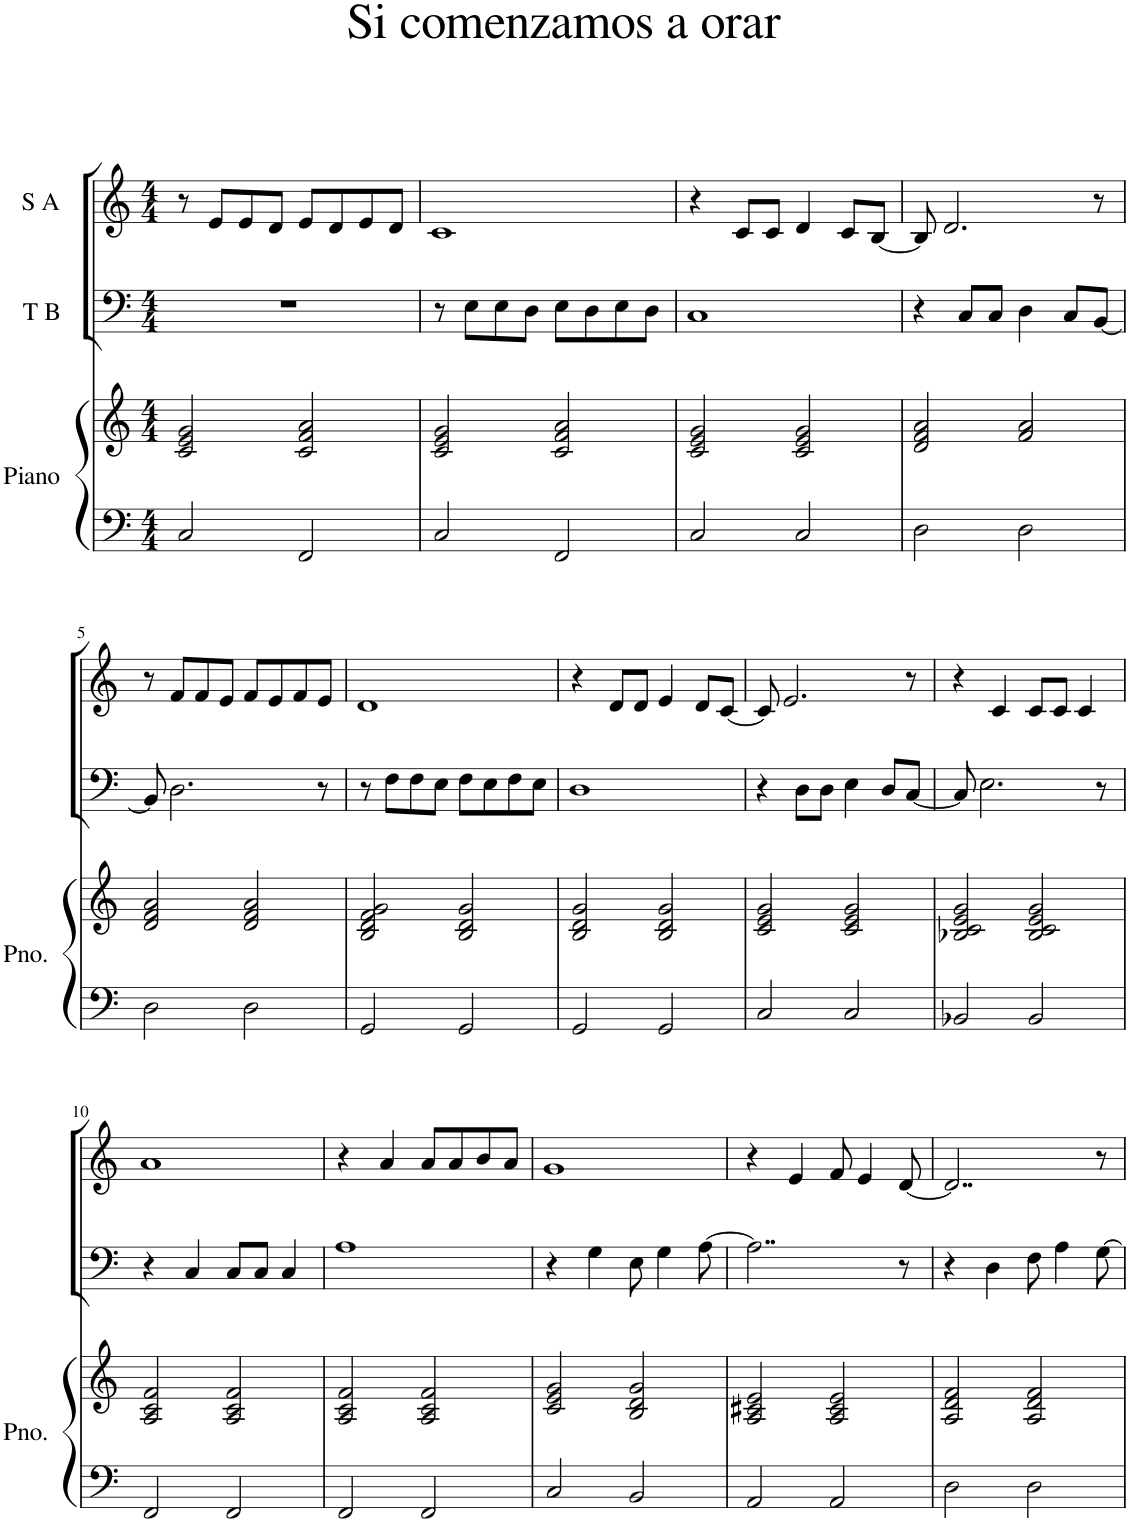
**kern	**kern	**kern	**kern
*part3	*part3	*part2	*part1
*staff4	*staff3	*staff2	*staff1
*I"Piano	*	*I"T B	*I"S A
*I'Pno.	*	*	*
*clefF4	*clefG2	*clefF4	*clefG2
*k[]	*k[]	*k[]	*k[]
*M4/4	*M4/4	*M4/4	*M4/4
=1	=1	=1	=1
2C/	2c/ 2e/ 2g/	1r	8r
.	.	.	8e/L
.	.	.	8e/
.	.	.	8d/J
2FF/	2c/ 2f/ 2a/	.	8e/L
.	.	.	8d/
.	.	.	8e/
.	.	.	8d/J
=2	=2	=2	=2
2C/	2c/ 2e/ 2g/	8r	1c
.	.	8E\L	.
.	.	8E\	.
.	.	8D\J	.
2FF/	2c/ 2f/ 2a/	8E\L	.
.	.	8D\	.
.	.	8E\	.
.	.	8D\J	.
=3	=3	=3	=3
2C/	2c/ 2e/ 2g/	1C	4r
.	.	.	8c/L
.	.	.	8c/J
2C/	2c/ 2e/ 2g/	.	4d/
.	.	.	8c/L
.	.	.	[8B/J
=4	=4	=4	=4
2D\	2d/ 2f/ 2a/	4r	8B/]
.	.	.	2.d/
.	.	8C/L	.
.	.	8C/J	.
2D\	2f/ 2a/	4D\	.
.	.	8C/L	.
.	.	[8BB/J	8r
!!LO:LB:g=z
=5	=5	=5	=5
2D\	2d/ 2f/ 2a/	8BB/]	8r
.	.	2.D\	8f/L
.	.	.	8f/
.	.	.	8e/J
2D\	2d/ 2f/ 2a/	.	8f/L
.	.	.	8e/
.	.	.	8f/
.	.	8r	8e/J
=6	=6	=6	=6
2GG/	2B/ 2d/ 2f/ 2g/	8r	1d
.	.	8F\L	.
.	.	8F\	.
.	.	8E\J	.
2GG/	2B/ 2d/ 2g/	8F\L	.
.	.	8E\	.
.	.	8F\	.
.	.	8E\J	.
=7	=7	=7	=7
2GG/	2B/ 2d/ 2g/	1D	4r
.	.	.	8d/L
.	.	.	8d/J
2GG/	2B/ 2d/ 2g/	.	4e/
.	.	.	8d/L
.	.	.	[8c/J
=8	=8	=8	=8
2C/	2c/ 2e/ 2g/	4r	8c/]
.	.	.	2.e/
.	.	8D\L	.
.	.	8D\J	.
2C/	2c/ 2e/ 2g/	4E\	.
.	.	8D/L	.
.	.	[8C/J	8r
=9	=9	=9	=9
2BB-X/	2B-X/ 2c/ 2e/ 2g/	8C/]	4r
.	.	2.E\	.
.	.	.	4c/
2BB-/	2B-/ 2c/ 2e/ 2g/	.	8c/L
.	.	.	8c/J
.	.	.	4c/
.	.	8r	.
!!LO:LB:g=z
=10	=10	=10	=10
2FF/	2A/ 2c/ 2f/	4r	1a
.	.	4C/	.
2FF/	2A/ 2c/ 2f/	8C/L	.
.	.	8C/J	.
.	.	4C/	.
=11	=11	=11	=11
2FF/	2A/ 2c/ 2f/	1A	4r
.	.	.	4a/
2FF/	2A/ 2c/ 2f/	.	8a/L
.	.	.	8a/
.	.	.	8b/
.	.	.	8a/J
=12	=12	=12	=12
2C/	2c/ 2e/ 2g/	4r	1g
.	.	4G\	.
2BB/	2B/ 2d/ 2g/	8E\	.
.	.	4G\	.
.	.	[8A\	.
=13	=13	=13	=13
2AA/	2A/ 2c#X/ 2e/	2..A\]	4r
.	.	.	4e/
2AA/	2A/ 2c#/ 2e/	.	8f/
.	.	.	4e/
.	.	8r	[8d/
=14	=14	=14	=14
2D\	2A/ 2d/ 2f/	4r	2..d/]
.	.	4D\	.
2D\	2A/ 2d/ 2f/	8F\	.
.	.	4A\	.
.	.	[8G\	8r
=	=	=	=
*-	*-	*-	*-
